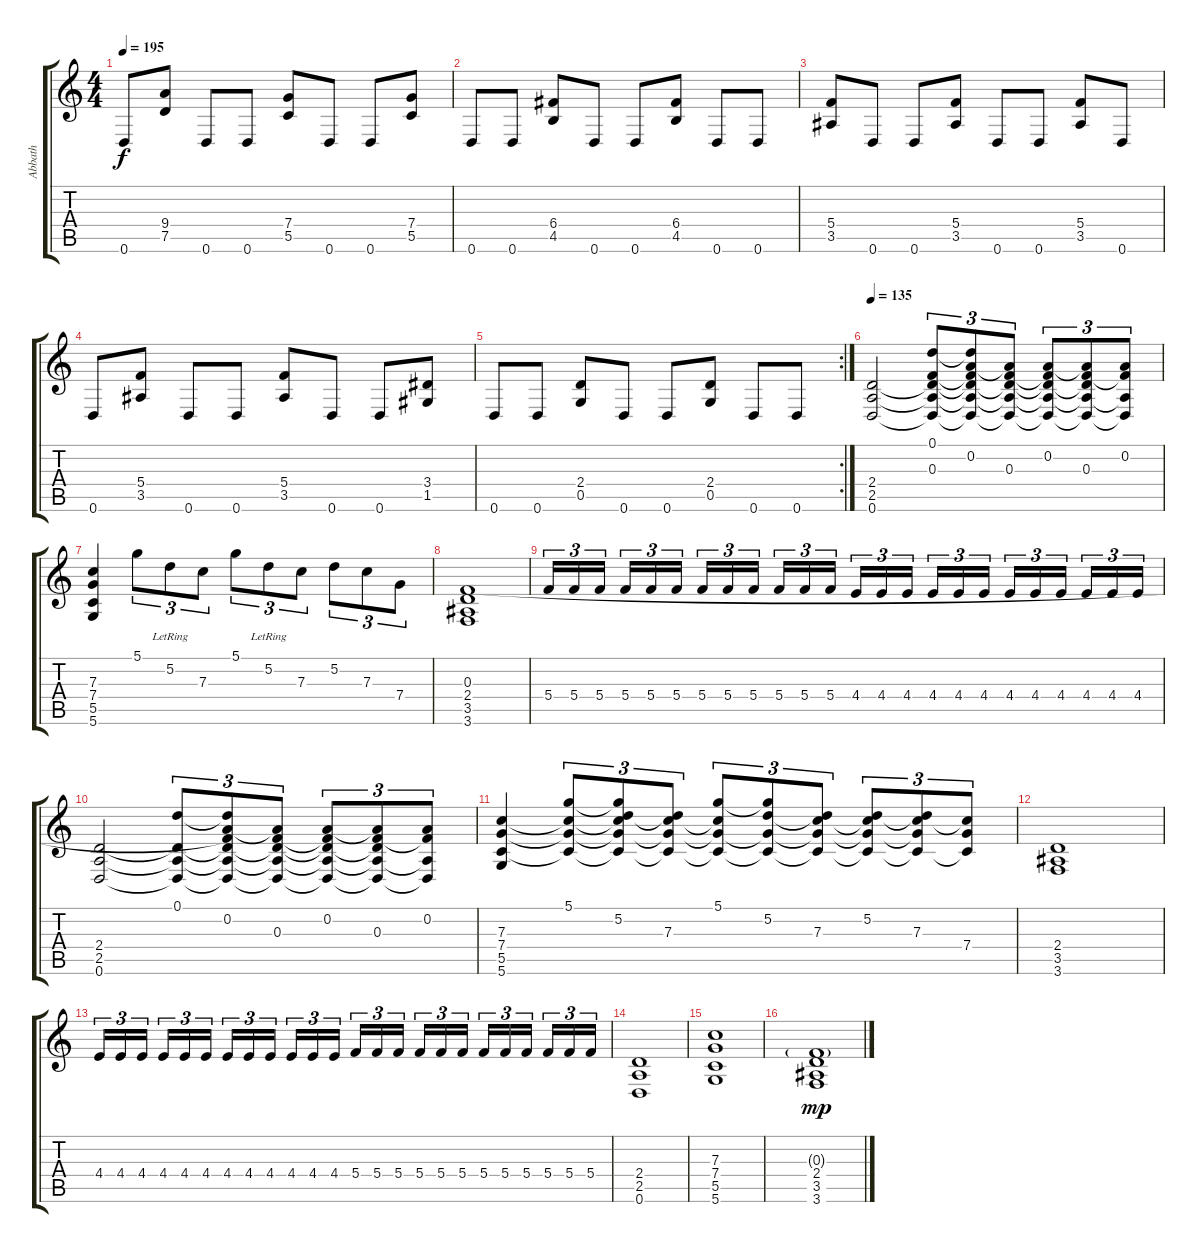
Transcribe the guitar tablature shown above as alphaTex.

\track ("Abbath" "Abbath") {instrument distortionguitar}
\staff {score tabs}
\tuning (D4 A3 F3 C3 G2 D2) {hide}
\ts (4 4)
\tempo 195
\clef g2
\ks c
0.6.8{dy f} (9.4 7.5).8 0.6.8 0.6.8 (7.4 5.5).8 0.6.8 0.6.8 (7.4 5.5).8 |
0.6.8 0.6.8 (6.4 4.5).8 0.6.8 0.6.8 (6.4 4.5).8 0.6.8 0.6.8 |
(5.4 3.5).8 0.6.8 0.6.8 (5.4 3.5).8 0.6.8 0.6.8 (5.4 3.5).8 0.6.8 |
0.6.8 (5.4 3.5).8 0.6.8 0.6.8 (5.4 3.5).8 0.6.8 0.6.8 (3.4 1.5).8 |
\rc 2
0.6.8 0.6.8 (2.4 0.5).8 0.6.8 0.6.8 (2.4 0.5).8 0.6.8 0.6.8 |
\tempo 135
(2.4 2.5 0.6).2 (0.1 0.3 2.4{t} 2.5{t} 0.6{t}).8{tu (3 2)} (0.1{t} 0.2 0.3{t} 2.4{t} 2.5{t} 0.6{t}).8{tu (3 2)} (0.2{t} 0.3 2.4{t} 2.5{t} 0.6{t}).8{tu (3 2)} (0.2 0.3{t} 2.4{t} 2.5{t} 0.6{t}).8{tu (3 2)} (0.2{t} 0.3 2.4{t} 2.5{t} 0.6{t}).8{tu (3 2)} (0.2 0.3{t} 2.5{t} 0.6{t}).8{tu (3 2)} |
(7.3 7.4 5.5 5.6).4 5.1.8{tu (3 2)} 5.2{lr}.8{tu (3 2)} 7.3.8{tu (3 2)} 5.1.8{tu (3 2)} 5.2{lr}.8{tu (3 2)} 7.3.8{tu (3 2)} 5.2.8{tu (3 2)} 7.3.8{tu (3 2)} 7.4.8{tu (3 2)} |
(0.3 2.4 3.5 3.6).1 |
5.4.16{tu (3 2)} 5.4.16{tu (3 2)} 5.4.16{tu (3 2) beam splitsecondary} 5.4.16{tu (3 2)} 5.4.16{tu (3 2)} 5.4.16{tu (3 2)} 5.4.16{tu (3 2)} 5.4.16{tu (3 2)} 5.4.16{tu (3 2) beam splitsecondary} 5.4.16{tu (3 2)} 5.4.16{tu (3 2)} 5.4.16{tu (3 2)} 4.4.16{tu (3 2)} 4.4.16{tu (3 2)} 4.4.16{tu (3 2) beam splitsecondary} 4.4.16{tu (3 2)} 4.4.16{tu (3 2)} 4.4.16{tu (3 2)} 4.4.16{tu (3 2)} 4.4.16{tu (3 2)} 4.4.16{tu (3 2) beam splitsecondary} 4.4.16{tu (3 2)} 4.4.16{tu (3 2)} 4.4.16{tu (3 2)} |
(2.4 2.5 0.6).2 (0.1 2.4{t} 2.5{t} 0.6{t}).8{tu (3 2)} (0.1{t} 0.2 0.3{t} 2.4{t} 2.5{t} 0.6{t}).8{tu (3 2)} (0.2{t} 0.3 2.4{t} 2.5{t} 0.6{t}).8{tu (3 2)} (0.2 0.3{t} 2.4{t} 2.5{t} 0.6{t}).8{tu (3 2)} (0.2{t} 0.3 2.4{t} 2.5{t} 0.6{t}).8{tu (3 2)} (0.2 0.3{t} 2.5{t} 0.6{t}).8{tu (3 2)} |
(7.3 7.4 5.5 5.6).4 (5.1 7.3{t} 7.4{t} 5.5{t}).8{tu (3 2)} (5.1{t} 5.2 7.3{t} 7.4{t} 5.5{t}).8{tu (3 2)} (5.2{t} 7.3 7.4{t} 5.5{t}).8{tu (3 2)} (5.1 7.3{t} 7.4{t} 5.5{t}).8{tu (3 2)} (5.1{t} 5.2 7.4{t} 5.5{t}).8{tu (3 2)} (5.2{t} 7.3 7.4{t} 5.5{t}).8{tu (3 2)} (5.2 7.3{t} 7.4{t} 5.5{t}).8{tu (3 2)} (5.2{t} 7.3 7.4{t} 5.5{t}).8{tu (3 2)} (7.3{t} 7.4 5.5{t}).8{tu (3 2)} |
(2.4 3.5 3.6).1 |
4.4.16{tu (3 2)} 4.4.16{tu (3 2)} 4.4.16{tu (3 2) beam splitsecondary} 4.4.16{tu (3 2)} 4.4.16{tu (3 2)} 4.4.16{tu (3 2)} 4.4.16{tu (3 2)} 4.4.16{tu (3 2)} 4.4.16{tu (3 2) beam splitsecondary} 4.4.16{tu (3 2)} 4.4.16{tu (3 2)} 4.4.16{tu (3 2)} 5.4.16{tu (3 2)} 5.4.16{tu (3 2)} 5.4.16{tu (3 2) beam splitsecondary} 5.4.16{tu (3 2)} 5.4.16{tu (3 2)} 5.4.16{tu (3 2)} 5.4.16{tu (3 2)} 5.4.16{tu (3 2)} 5.4.16{tu (3 2) beam splitsecondary} 5.4.16{tu (3 2)} 5.4.16{tu (3 2)} 5.4.16{tu (3 2)} |
(2.4 2.5 0.6).1 |
(7.3 7.4 5.5 5.6).1 |
(0.3{g} 2.4 3.5 3.6).1{dy mp}
